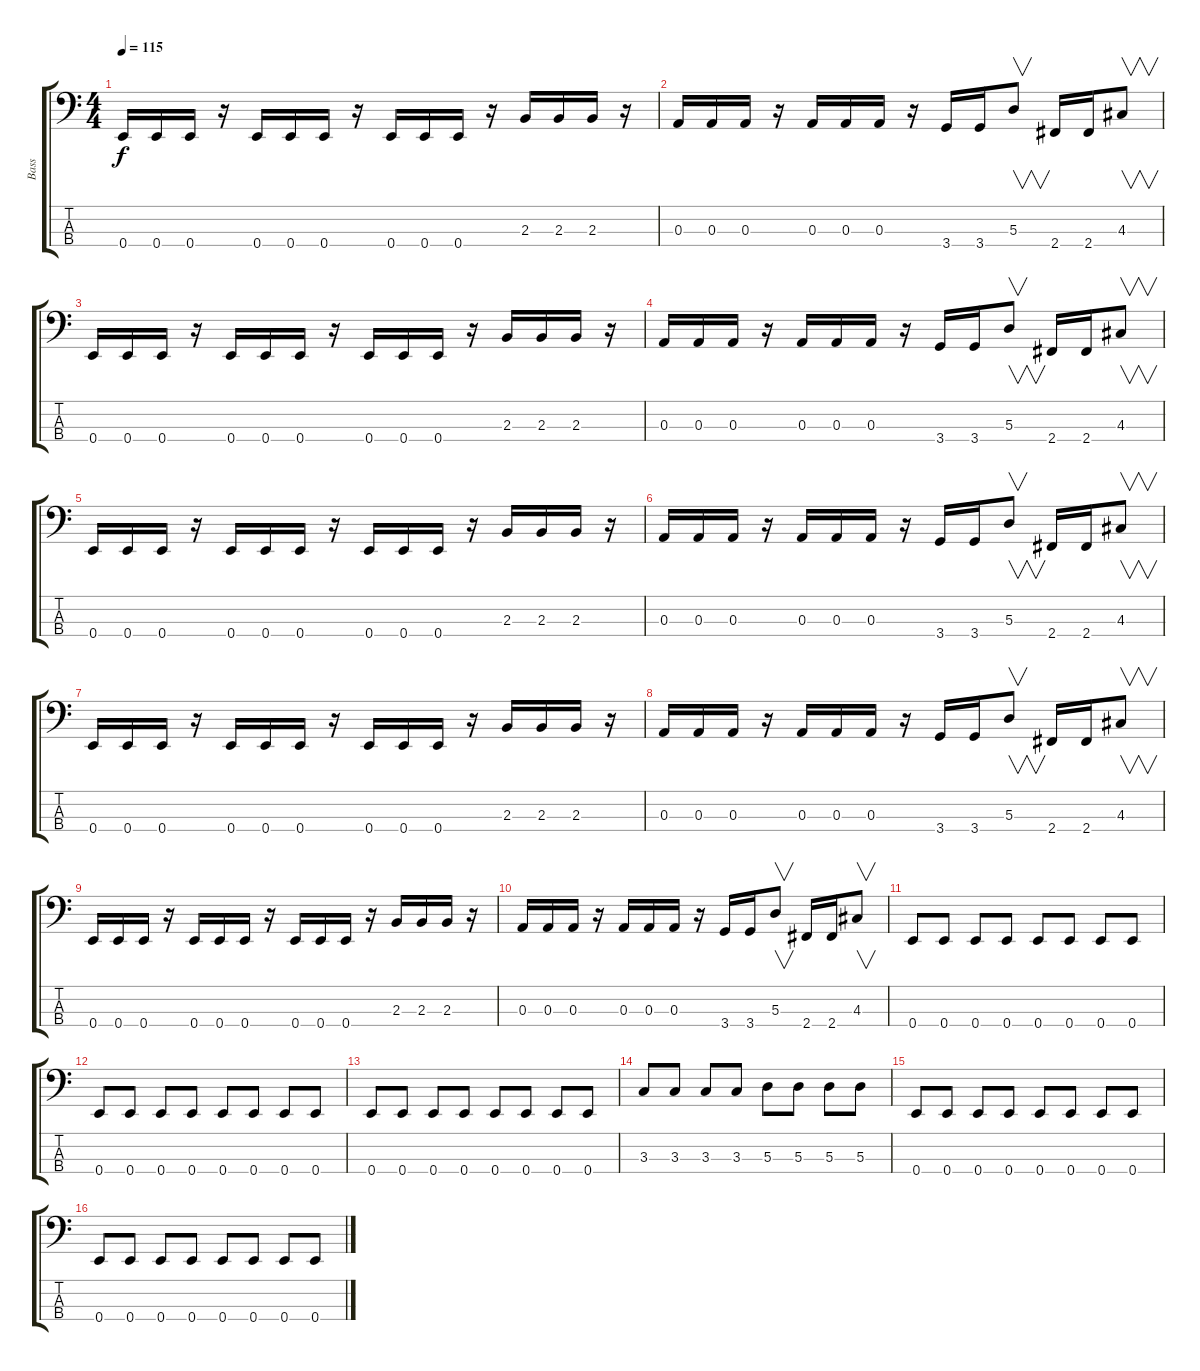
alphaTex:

\track ("Bass" "Bass") {instrument electricbassfinger}
\staff {score tabs}
\tuning (G2 D2 A1 E1) {hide}
\ts (4 4)
\tempo 115
\clef f4
\ks c
0.4.16{dy f} 0.4.16 0.4.16 r.16 0.4.16 0.4.16 0.4.16 r.16 0.4.16 0.4.16 0.4.16 r.16 2.3.16 2.3.16 2.3.16 r.16 |
0.3.16 0.3.16 0.3.16 r.16 0.3.16 0.3.16 0.3.16 r.16 3.4.16 3.4.16 5.3.8{v} 2.4.16 2.4.16 4.3.8{v} |
0.4.16 0.4.16 0.4.16 r.16 0.4.16 0.4.16 0.4.16 r.16 0.4.16 0.4.16 0.4.16 r.16 2.3.16 2.3.16 2.3.16 r.16 |
0.3.16 0.3.16 0.3.16 r.16 0.3.16 0.3.16 0.3.16 r.16 3.4.16 3.4.16 5.3.8{v} 2.4.16 2.4.16 4.3.8{v} |
0.4.16 0.4.16 0.4.16 r.16 0.4.16 0.4.16 0.4.16 r.16 0.4.16 0.4.16 0.4.16 r.16 2.3.16 2.3.16 2.3.16 r.16 |
0.3.16 0.3.16 0.3.16 r.16 0.3.16 0.3.16 0.3.16 r.16 3.4.16 3.4.16 5.3.8{v} 2.4.16 2.4.16 4.3.8{v} |
0.4.16 0.4.16 0.4.16 r.16 0.4.16 0.4.16 0.4.16 r.16 0.4.16 0.4.16 0.4.16 r.16 2.3.16 2.3.16 2.3.16 r.16 |
0.3.16 0.3.16 0.3.16 r.16 0.3.16 0.3.16 0.3.16 r.16 3.4.16 3.4.16 5.3.8{v} 2.4.16 2.4.16 4.3.8{v} |
0.4.16 0.4.16 0.4.16 r.16 0.4.16 0.4.16 0.4.16 r.16 0.4.16 0.4.16 0.4.16 r.16 2.3.16 2.3.16 2.3.16 r.16 |
0.3.16 0.3.16 0.3.16 r.16 0.3.16 0.3.16 0.3.16 r.16 3.4.16 3.4.16 5.3.8{v} 2.4.16 2.4.16 4.3.8{v} |
0.4.8 0.4.8 0.4.8 0.4.8 0.4.8 0.4.8 0.4.8 0.4.8 |
0.4.8 0.4.8 0.4.8 0.4.8 0.4.8 0.4.8 0.4.8 0.4.8 |
0.4.8 0.4.8 0.4.8 0.4.8 0.4.8 0.4.8 0.4.8 0.4.8 |
3.3.8 3.3.8 3.3.8 3.3.8 5.3.8 5.3.8 5.3.8 5.3.8 |
0.4.8 0.4.8 0.4.8 0.4.8 0.4.8 0.4.8 0.4.8 0.4.8 |
0.4.8 0.4.8 0.4.8 0.4.8 0.4.8 0.4.8 0.4.8 0.4.8
